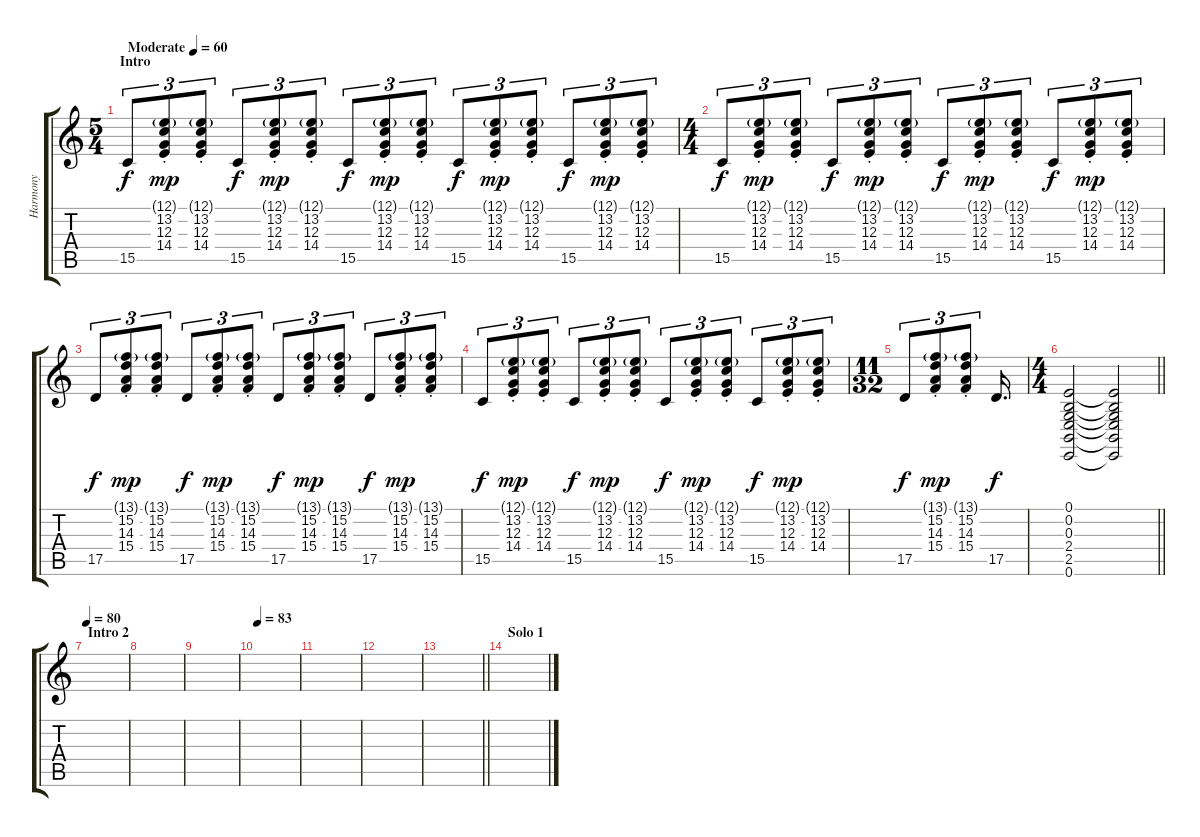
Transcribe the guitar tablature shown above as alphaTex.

\track ("Harmony" "Harmony") {instrument drawbarorgan}
\staff {score tabs}
\tuning (E4 B3 G3 D3 A2 E2) {hide}
\ts (5 4)
\section ("" "Intro")
\tempo (60 "Moderate")
\clef g2
\ks c
15.5.8{tu (3 2) dy f instrument drawbarorgan} (12.1{g st} 13.2{st} 12.3{st} 14.4{st}).8{tu (3 2) dy mp} (12.1{g st} 13.2{st} 12.3{st} 14.4{st}).8{tu (3 2)} 15.5.8{tu (3 2) dy f} (12.1{g st} 13.2{st} 12.3{st} 14.4{st}).8{tu (3 2) dy mp} (12.1{g st} 13.2{st} 12.3{st} 14.4{st}).8{tu (3 2)} 15.5.8{tu (3 2) dy f} (12.1{g st} 13.2{st} 12.3{st} 14.4{st}).8{tu (3 2) dy mp} (12.1{g st} 13.2{st} 12.3{st} 14.4{st}).8{tu (3 2)} 15.5.8{tu (3 2) dy f} (12.1{g st} 13.2{st} 12.3{st} 14.4{st}).8{tu (3 2) dy mp} (12.1{g st} 13.2{st} 12.3{st} 14.4{st}).8{tu (3 2)} 15.5.8{tu (3 2) dy f} (12.1{g st} 13.2{st} 12.3{st} 14.4{st}).8{tu (3 2) dy mp} (12.1{g st} 13.2{st} 12.3{st} 14.4{st}).8{tu (3 2)} |
\ts (4 4)
15.5.8{tu (3 2) dy f} (12.1{g st} 13.2{st} 12.3{st} 14.4{st}).8{tu (3 2) dy mp} (12.1{g st} 13.2{st} 12.3{st} 14.4{st}).8{tu (3 2)} 15.5.8{tu (3 2) dy f} (12.1{g st} 13.2{st} 12.3{st} 14.4{st}).8{tu (3 2) dy mp} (12.1{g st} 13.2{st} 12.3{st} 14.4{st}).8{tu (3 2)} 15.5.8{tu (3 2) dy f} (12.1{g st} 13.2{st} 12.3{st} 14.4{st}).8{tu (3 2) dy mp} (12.1{g st} 13.2{st} 12.3{st} 14.4{st}).8{tu (3 2)} 15.5.8{tu (3 2) dy f} (12.1{g st} 13.2{st} 12.3{st} 14.4{st}).8{tu (3 2) dy mp} (12.1{g st} 13.2{st} 12.3{st} 14.4{st}).8{tu (3 2)} |
17.5.8{tu (3 2) dy f} (13.1{g st} 15.2{st} 14.3{st} 15.4{st}).8{tu (3 2) dy mp} (13.1{g st} 15.2{st} 14.3{st} 15.4{st}).8{tu (3 2)} 17.5.8{tu (3 2) dy f} (13.1{g st} 15.2{st} 14.3{st} 15.4{st}).8{tu (3 2) dy mp} (13.1{g st} 15.2{st} 14.3{st} 15.4{st}).8{tu (3 2)} 17.5.8{tu (3 2) dy f} (13.1{g st} 15.2{st} 14.3{st} 15.4{st}).8{tu (3 2) dy mp} (13.1{g st} 15.2{st} 14.3{st} 15.4{st}).8{tu (3 2)} 17.5.8{tu (3 2) dy f} (13.1{g st} 15.2{st} 14.3{st} 15.4{st}).8{tu (3 2) dy mp} (13.1{g st} 15.2{st} 14.3{st} 15.4{st}).8{tu (3 2)} |
15.5.8{tu (3 2) dy f} (12.1{g st} 13.2{st} 12.3{st} 14.4{st}).8{tu (3 2) dy mp} (12.1{g st} 13.2{st} 12.3{st} 14.4{st}).8{tu (3 2)} 15.5.8{tu (3 2) dy f} (12.1{g st} 13.2{st} 12.3{st} 14.4{st}).8{tu (3 2) dy mp} (12.1{g st} 13.2{st} 12.3{st} 14.4{st}).8{tu (3 2)} 15.5.8{tu (3 2) dy f} (12.1{g st} 13.2{st} 12.3{st} 14.4{st}).8{tu (3 2) dy mp} (12.1{g st} 13.2{st} 12.3{st} 14.4{st}).8{tu (3 2)} 15.5.8{tu (3 2) dy f} (12.1{g st} 13.2{st} 12.3{st} 14.4{st}).8{tu (3 2) dy mp} (12.1{g st} 13.2{st} 12.3{st} 14.4{st}).8{tu (3 2)} |
\ts (11 32)
17.5.8{tu (3 2) dy f} (13.1{g st} 15.2{st} 14.3{st} 15.4{st}).8{tu (3 2) dy mp} (13.1{g st} 15.2{st} 14.3{st} 15.4{st}).8{tu (3 2)} 17.5.16{d dy f} |
\ts (4 4)
\barLineRight lightlight
(0.1 0.2 0.3 2.4 2.5 0.6).2{volume 11 instrument applause} (0.1{t} 0.2{t} 0.3{t} 2.4{t} 2.5{t} 0.6{t}).2{volume 4} |
\section ("" "Intro 2")
\tempo 80
|
|
|
\tempo 83
|
|
|
\barLineRight lightlight
|
\section ("" "Solo 1")
